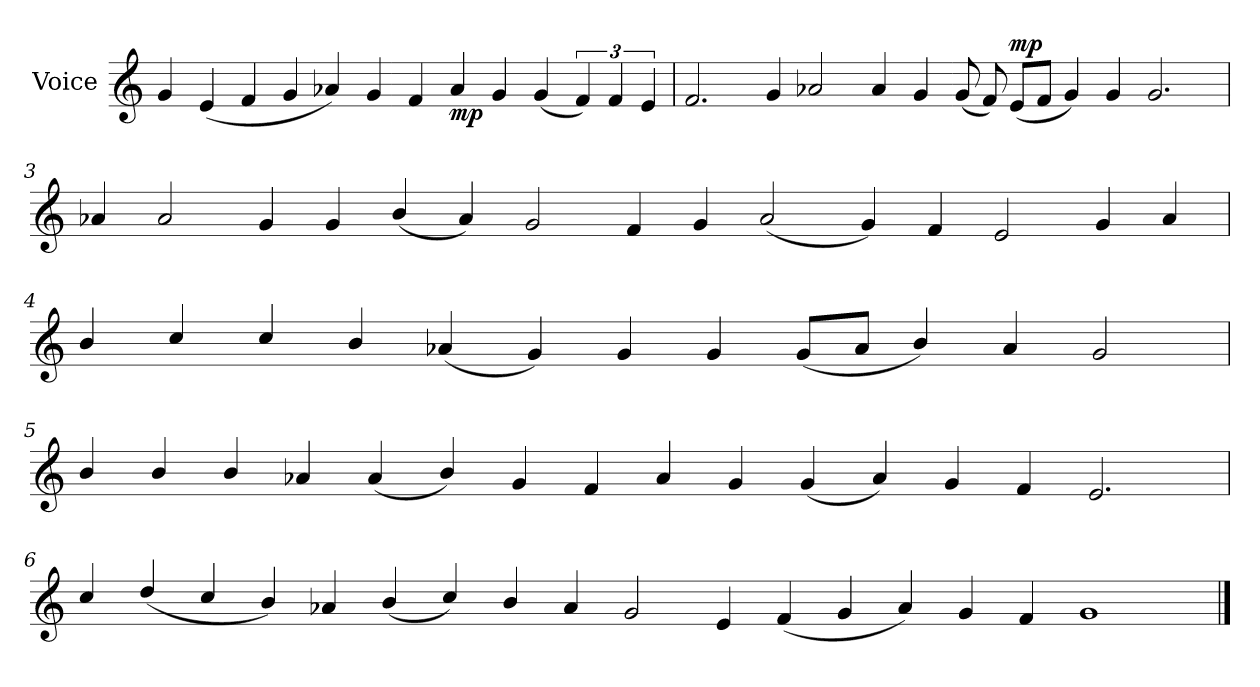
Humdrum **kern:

**kern	**dynam
*part1	*part1
*staff1	*staff1
*I"Voice	*
*I'V	*
*clefG2	*
*k[]	*
=1	=1
4g/	.
(>4e/	.
4f/	.
4g/	.
4a-X/)	.
4g/	.
4f/	.
!	!LO:DY:b
4a-/	mp
4g/	.
(>4g/	.
6f/)	.
6f/	.
6e/	.
!!LO:LB:g=z
=2	=2
2.f/	.
4g/	.
2a-X/	.
4a-/	.
4g/	.
(>8g/	.
8f/)	.
!	!LO:DY:a
(>8e/L	mp
8f/J	.
4g/)	.
4g/	.
2.g/	.
!!LO:LB:g=z
=3	=3
4a-X/	.
2a-/	.
4g/	.
4g/	.
(>4b/	.
4a-/)	.
2g/	.
4f/	.
4g/	.
(>2a-/	.
4g/)	.
4f/	.
2e/	.
4g/	.
4a-/	.
!!LO:LB:g=z
=4	=4
4b/	.
4cc/	.
4cc/	.
4b/	.
(>4a-X/	.
4g/)	.
4g/	.
4g/	.
(>8g/L	.
8a-/J	.
4b/)	.
4a-/	.
2g/	.
!!LO:LB:g=z
=5	=5
4b/	.
4b/	.
4b/	.
4a-X/	.
(>4a-/	.
4b/)	.
4g/	.
4f/	.
4a-/	.
4g/	.
(>4g/	.
4a-/)	.
4g/	.
4f/	.
2.e/	.
!!LO:LB:g=z
=6	=6
4cc/	.
(>4dd/	.
4cc/	.
4b/)	.
4a-X/	.
(>4b/	.
4cc/)	.
4b/	.
4a-/	.
2g/	.
4e/	.
(>4f/	.
4g/	.
4a-/)	.
4g/	.
4f/	.
1g	.
==	==
*-	*-
